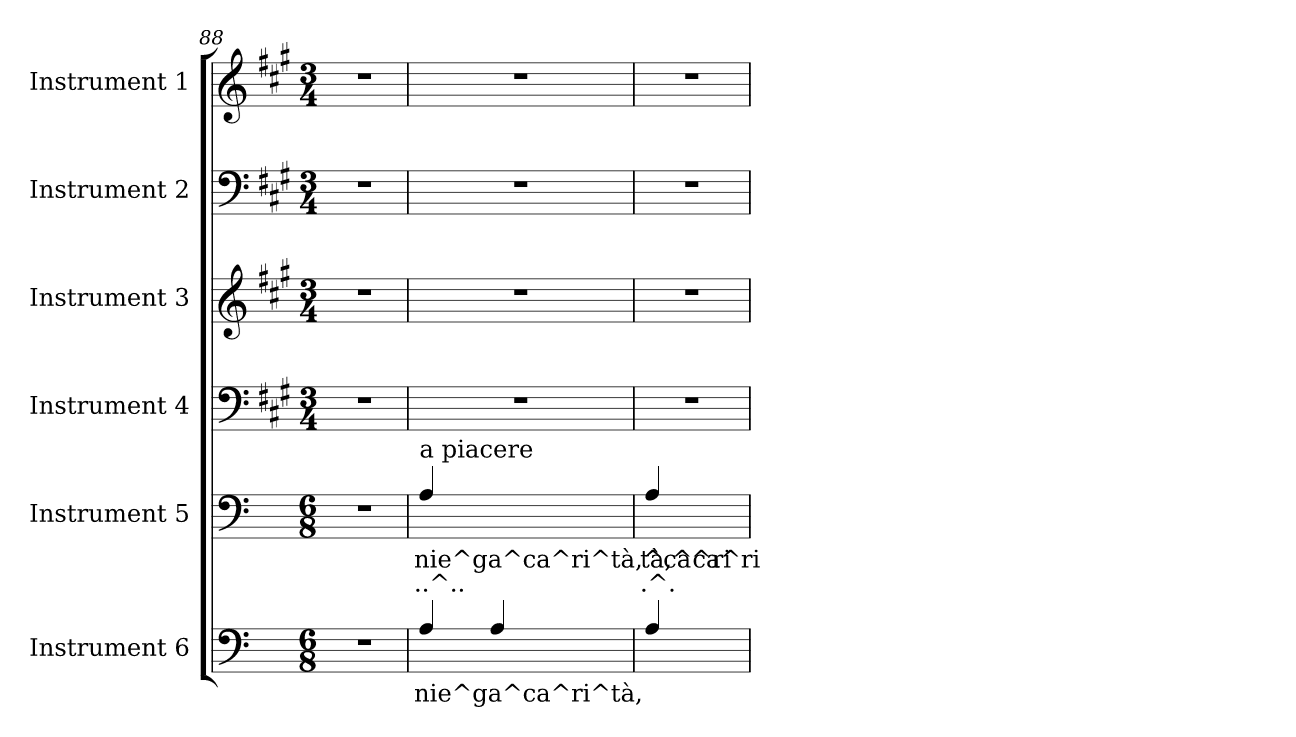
**kern	**text	**kern	**text	**text	**kern	**kern	**kern	**kern
*part6	*part6	*part5	*part5	*part5	*part4	*part3	*part2	*part1
*staff6	*staff6	*staff5	*staff5	*staff5	*staff4	*staff3	*staff2	*staff1
*I"Instrument 6	*	*I"Instrument 5	*	*	*I"Instrument 4	*I"Instrument 3	*I"Instrument 2	*I"Instrument 1
!!LO:LB:g=z
*	*	*	*	*	*clefF4	*clefG2	*clefF4	*clefG2
*k[]	*	*k[]	*	*	*k[f#c#g#]	*k[f#c#g#]	*k[f#c#g#]	*k[f#c#g#]
*C:	*	*C:	*	*	*A:	*A:	*A:	*A:
*M6/8	*	*M6/8	*	*	*M3/4	*M3/4	*M3/4	*M3/4
=88	=88	=88	=88	=88	=88	=88	=88	=88
2.r	.	2.r	.	.	2.r	2.r	2.r	2.r
=89	=89	=89	=89	=89	=89	=89	=89	=89
!	!	!LO:TX:a:t=a piacere	!	!	!	!	!	!
!	!LO:LY:b	!	!LO:LY:b:rj	!LO:LY:b:rj	!	!	!	!
4A/	nie^ga^ca^ri^tà,	4A/	nie^ga^ca^ri^tà,^ca^ri	..^..	2.r	2.r	2.r	2.r
!	!LO:LY:b	!	!	!	!	!	!	!
4A/	.	2ryy	.	.	.	.	.	.
4ryy	.	.	.	.	.	.	.	.
=90	=90	=90	=90	=90	=90	=90	=90	=90
!	!LO:LY:b	!	!LO:LY:b:rj	!LO:LY:b:rj	!	!	!	!
4A/	.	4A/	tà,^ca^ri	.^.	2.r	2.r	2.r	2.r
2ryy	.	2ryy	.	.	.	.	.	.
=	=	=	=	=	=	=	=	=
*-	*-	*-	*-	*-	*-	*-	*-	*-
